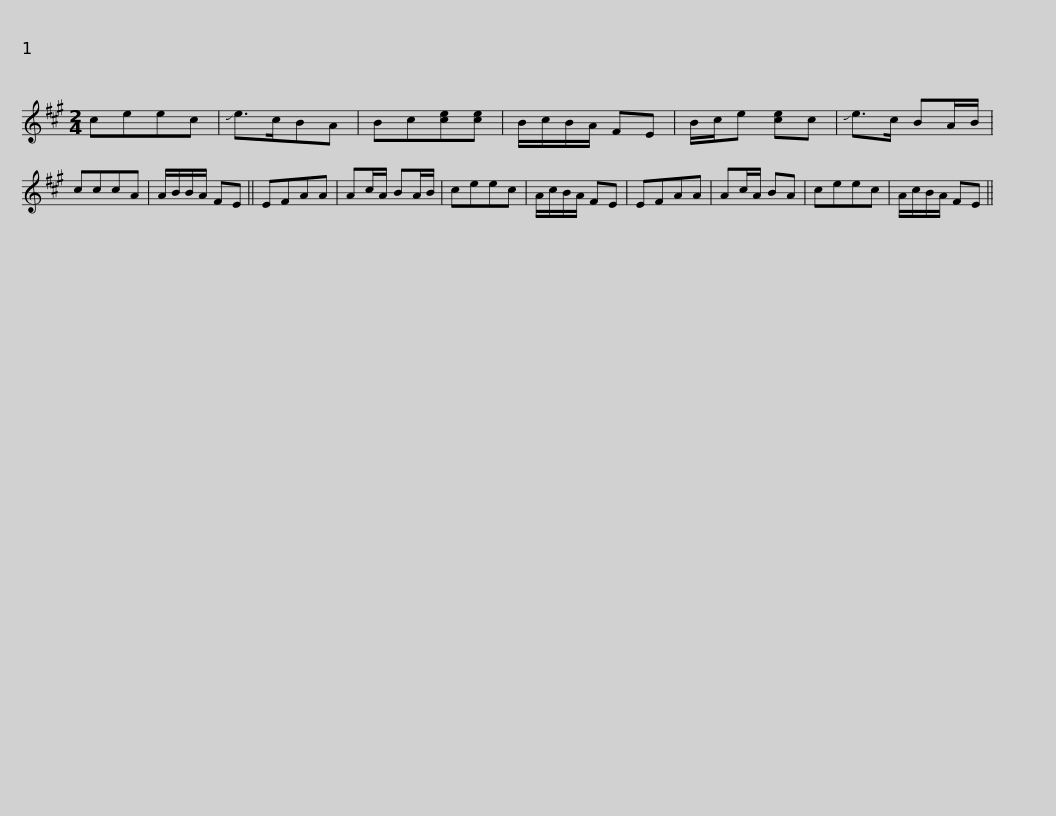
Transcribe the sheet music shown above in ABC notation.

X:1
L:1/8
M:2/4
I:linebreak $
K:A
V:1 treble
V:1
 ceec | !slide!e>cBA | Bc[ce][ce] | B/c/B/A/ FE | B/c/e [ce]c | %5
 !slide!e>c BA/B/ | cccA | A/B/B/A/ FE ||$ EFAA | Ac/A/ BA/B/ | %10
 ceec | A/c/B/A/ FE | EFAA | Ac/A/ BA | ceec | %15
 A/c/B/A/ FE || %16
